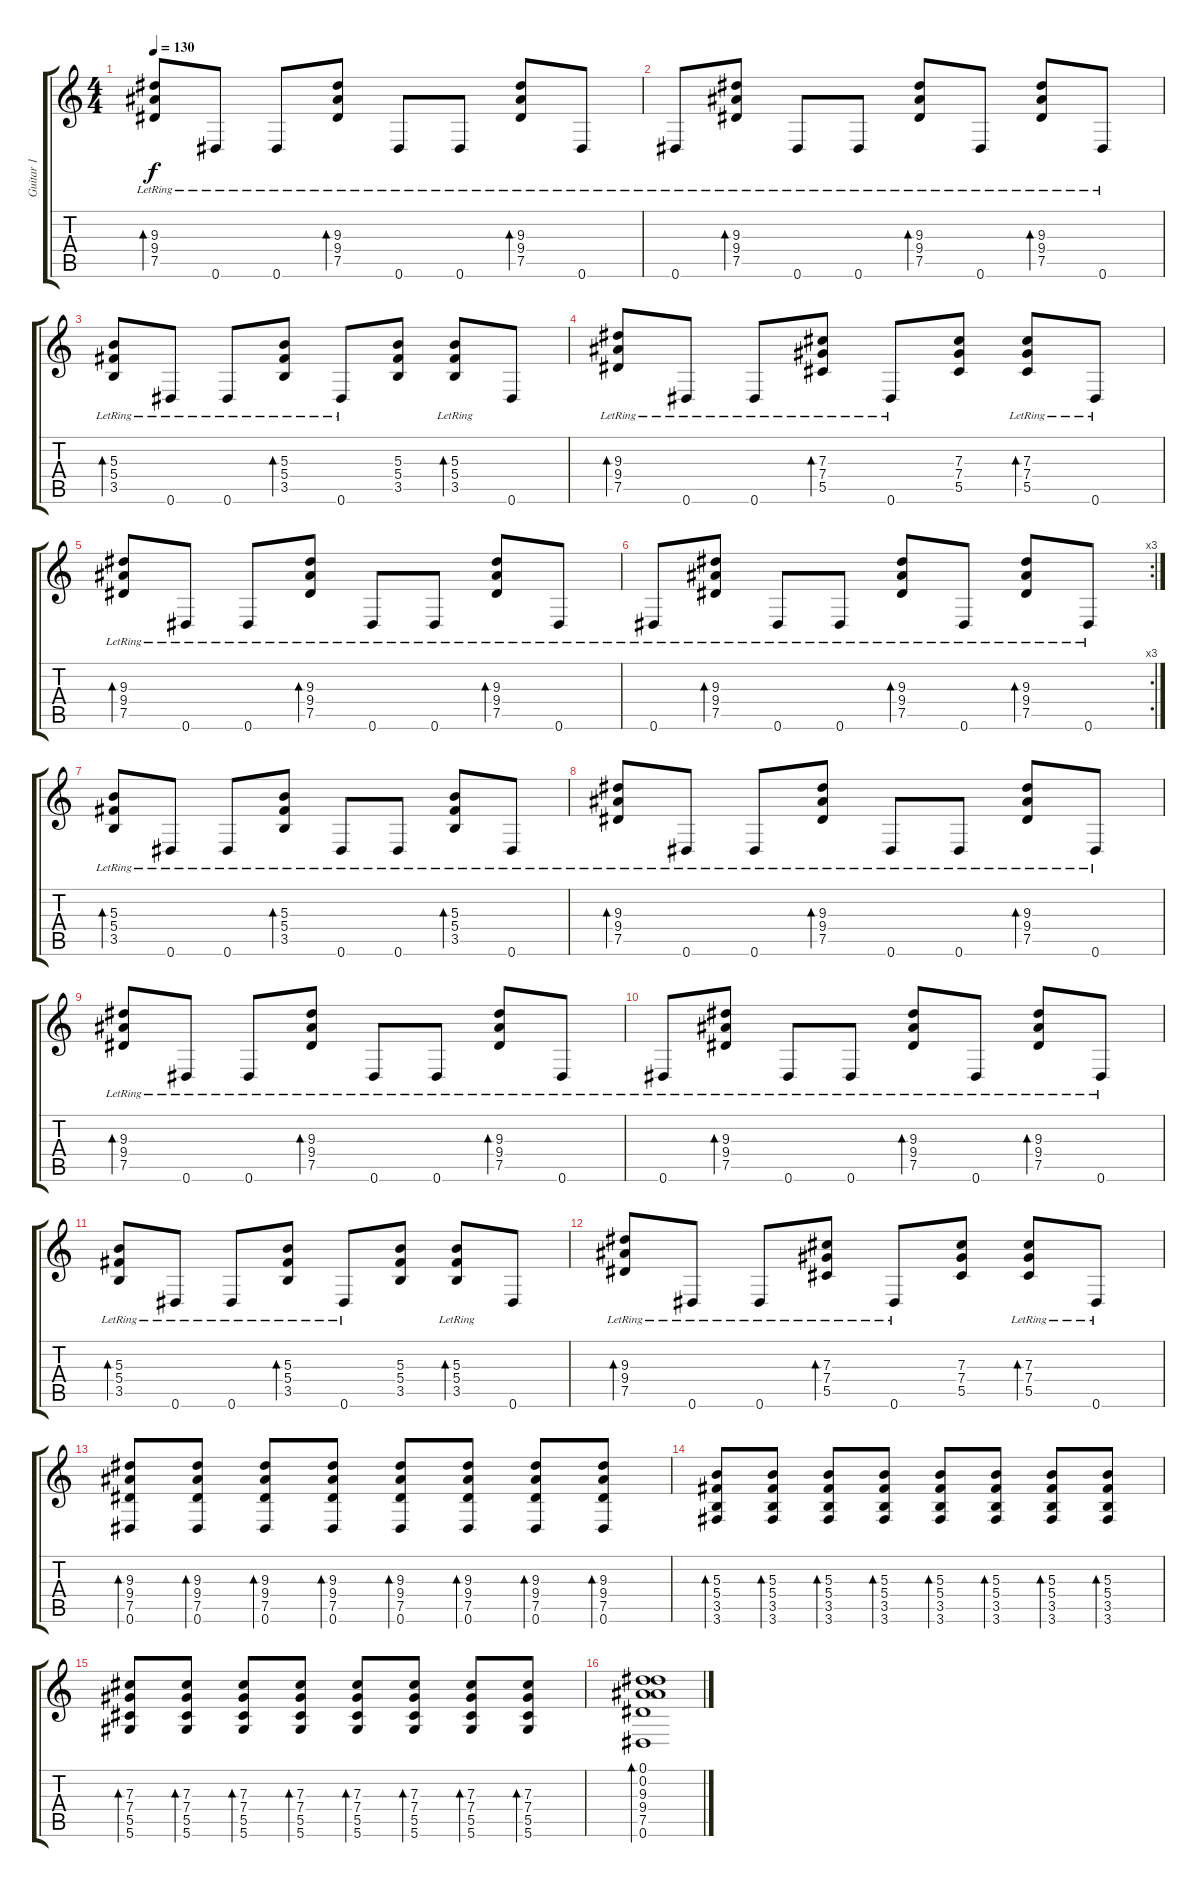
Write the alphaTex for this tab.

\track ("Guitar 1" "Guitar 1") {instrument electricguitarclean}
\staff {score tabs}
\tuning (Eb4 Bb3 Gb3 Db3 Ab2 Eb2) {hide}
\ts (4 4)
\tempo 130
\clef g2
\ks c
(9.3{lr} 9.4{lr} 7.5{lr}).8{bd 120 dy f} 0.6{lr}.8 0.6{lr}.8 (9.3{lr} 9.4{lr} 7.5{lr}).8{bd 120} 0.6{lr}.8 0.6{lr}.8 (9.3{lr} 9.4{lr} 7.5{lr}).8{bd 120} 0.6{lr}.8 |
0.6{lr}.8 (9.3{lr} 9.4{lr} 7.5{lr}).8{bd 120} 0.6{lr}.8 0.6{lr}.8 (9.3{lr} 9.4{lr} 7.5{lr}).8{bd 120} 0.6{lr}.8 (9.3{lr} 9.4{lr} 7.5{lr}).8{bd 120} 0.6{lr}.8 |
(5.3{lr} 5.4{lr} 3.5{lr}).8{bd 120} 0.6{lr}.8 0.6{lr}.8 (5.3{lr} 5.4{lr} 3.5{lr}).8{bd 120} 0.6{lr}.8 (5.3 5.4 3.5).8 (5.3{lr} 5.4{lr} 3.5{lr}).8{bd 120} 0.6.8 |
(9.3{lr} 9.4{lr} 7.5{lr}).8{bd 120} 0.6{lr}.8 0.6{lr}.8 (7.3{lr} 7.4{lr} 5.5{lr}).8{bd 120} 0.6{lr}.8 (7.3 7.4 5.5).8 (7.3{lr} 7.4{lr} 5.5{lr}).8{bd 120} 0.6{lr}.8 |
(9.3{lr} 9.4{lr} 7.5{lr}).8{bd 120} 0.6{lr}.8 0.6{lr}.8 (9.3{lr} 9.4{lr} 7.5{lr}).8{bd 120} 0.6{lr}.8 0.6{lr}.8 (9.3{lr} 9.4{lr} 7.5{lr}).8{bd 120} 0.6{lr}.8 |
\rc 3
0.6{lr}.8 (9.3{lr} 9.4{lr} 7.5{lr}).8{bd 120} 0.6{lr}.8 0.6{lr}.8 (9.3{lr} 9.4{lr} 7.5{lr}).8{bd 120} 0.6{lr}.8 (9.3{lr} 9.4{lr} 7.5{lr}).8{bd 120} 0.6{lr}.8 |
(5.3{lr} 5.4{lr} 3.5{lr}).8{bd 120} 0.6{lr}.8 0.6{lr}.8 (5.3{lr} 5.4{lr} 3.5{lr}).8{bd 120} 0.6{lr}.8 0.6{lr}.8 (5.3{lr} 5.4{lr} 3.5{lr}).8{bd 120} 0.6{lr}.8 |
(9.3{lr} 9.4{lr} 7.5{lr}).8{bd 120} 0.6{lr}.8 0.6{lr}.8 (9.3{lr} 9.4{lr} 7.5{lr}).8{bd 120} 0.6{lr}.8 0.6{lr}.8 (9.3{lr} 9.4{lr} 7.5{lr}).8{bd 120} 0.6{lr}.8 |
(9.3{lr} 9.4{lr} 7.5{lr}).8{bd 120} 0.6{lr}.8 0.6{lr}.8 (9.3{lr} 9.4{lr} 7.5{lr}).8{bd 120} 0.6{lr}.8 0.6{lr}.8 (9.3{lr} 9.4{lr} 7.5{lr}).8{bd 120} 0.6{lr}.8 |
0.6{lr}.8 (9.3{lr} 9.4{lr} 7.5{lr}).8{bd 120} 0.6{lr}.8 0.6{lr}.8 (9.3{lr} 9.4{lr} 7.5{lr}).8{bd 120} 0.6{lr}.8 (9.3{lr} 9.4{lr} 7.5{lr}).8{bd 120} 0.6{lr}.8 |
(5.3{lr} 5.4{lr} 3.5{lr}).8{bd 120} 0.6{lr}.8 0.6{lr}.8 (5.3{lr} 5.4{lr} 3.5{lr}).8{bd 120} 0.6{lr}.8 (5.3 5.4 3.5).8 (5.3{lr} 5.4{lr} 3.5{lr}).8{bd 120} 0.6.8 |
(9.3{lr} 9.4{lr} 7.5{lr}).8{bd 120} 0.6{lr}.8 0.6{lr}.8 (7.3{lr} 7.4{lr} 5.5{lr}).8{bd 120} 0.6{lr}.8 (7.3 7.4 5.5).8 (7.3{lr} 7.4{lr} 5.5{lr}).8{bd 120} 0.6{lr}.8 |
(9.3 9.4 7.5 0.6).8{bd 120} (9.3 9.4 7.5 0.6).8{bd 120} (9.3 9.4 7.5 0.6).8{bd 120} (9.3 9.4 7.5 0.6).8{bd 120} (9.3 9.4 7.5 0.6).8{bd 120} (9.3 9.4 7.5 0.6).8{bd 120} (9.3 9.4 7.5 0.6).8{bd 120} (9.3 9.4 7.5 0.6).8{bd 120} |
(5.3 5.4 3.5 3.6).8{bd 120} (5.3 5.4 3.5 3.6).8{bd 120} (5.3 5.4 3.5 3.6).8{bd 120} (5.3 5.4 3.5 3.6).8{bd 120} (5.3 5.4 3.5 3.6).8{bd 120} (5.3 5.4 3.5 3.6).8{bd 120} (5.3 5.4 3.5 3.6).8{bd 120} (5.3 5.4 3.5 3.6).8{bd 120} |
(7.3 7.4 5.5 5.6).8{bd 120} (7.3 7.4 5.5 5.6).8{bd 120} (7.3 7.4 5.5 5.6).8{bd 120} (7.3 7.4 5.5 5.6).8{bd 120} (7.3 7.4 5.5 5.6).8{bd 120} (7.3 7.4 5.5 5.6).8{bd 120} (7.3 7.4 5.5 5.6).8{bd 120} (7.3 7.4 5.5 5.6).8{bd 120} |
(0.1 0.2 9.3 9.4 7.5 0.6).1{bd 480}
